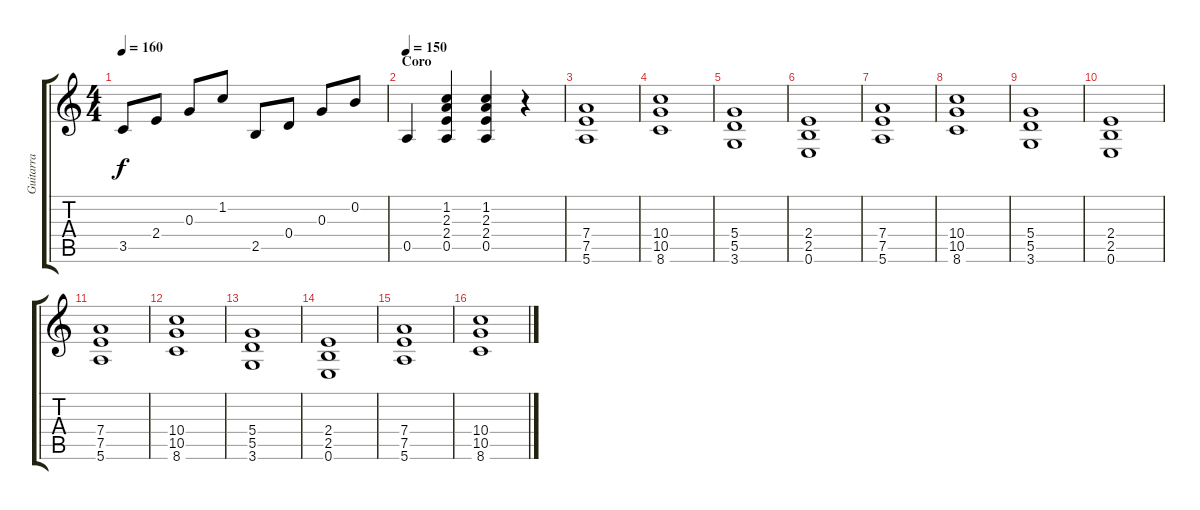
\track ("Guitarra" "Guitarra") {instrument acousticguitarsteel}
\staff {score tabs}
\tuning (E4 B3 G3 D3 A2 E2) {hide}
\ts (4 4)
\tempo 160
\clef g2
\ks c
3.5.8{dy f} 2.4.8 0.3.8 1.2.8 2.5.8 0.4.8 0.3.8 0.2.8 |
\section ("" "Coro")
\tempo 150
0.5.4 (1.2 2.3 2.4 0.5).4 (1.2 2.3 2.4 0.5).4 r.4 |
(7.4 7.5 5.6).1{volume 16 instrument distortionguitar} |
(10.4 10.5 8.6).1 |
(5.4 5.5 3.6).1 |
(2.4 2.5 0.6).1 |
(7.4 7.5 5.6).1{volume 16 instrument distortionguitar} |
(10.4 10.5 8.6).1 |
(5.4 5.5 3.6).1 |
(2.4 2.5 0.6).1 |
(7.4 7.5 5.6).1{volume 16 instrument distortionguitar} |
(10.4 10.5 8.6).1 |
(5.4 5.5 3.6).1 |
(2.4 2.5 0.6).1 |
(7.4 7.5 5.6).1{volume 16 instrument distortionguitar} |
(10.4 10.5 8.6).1
